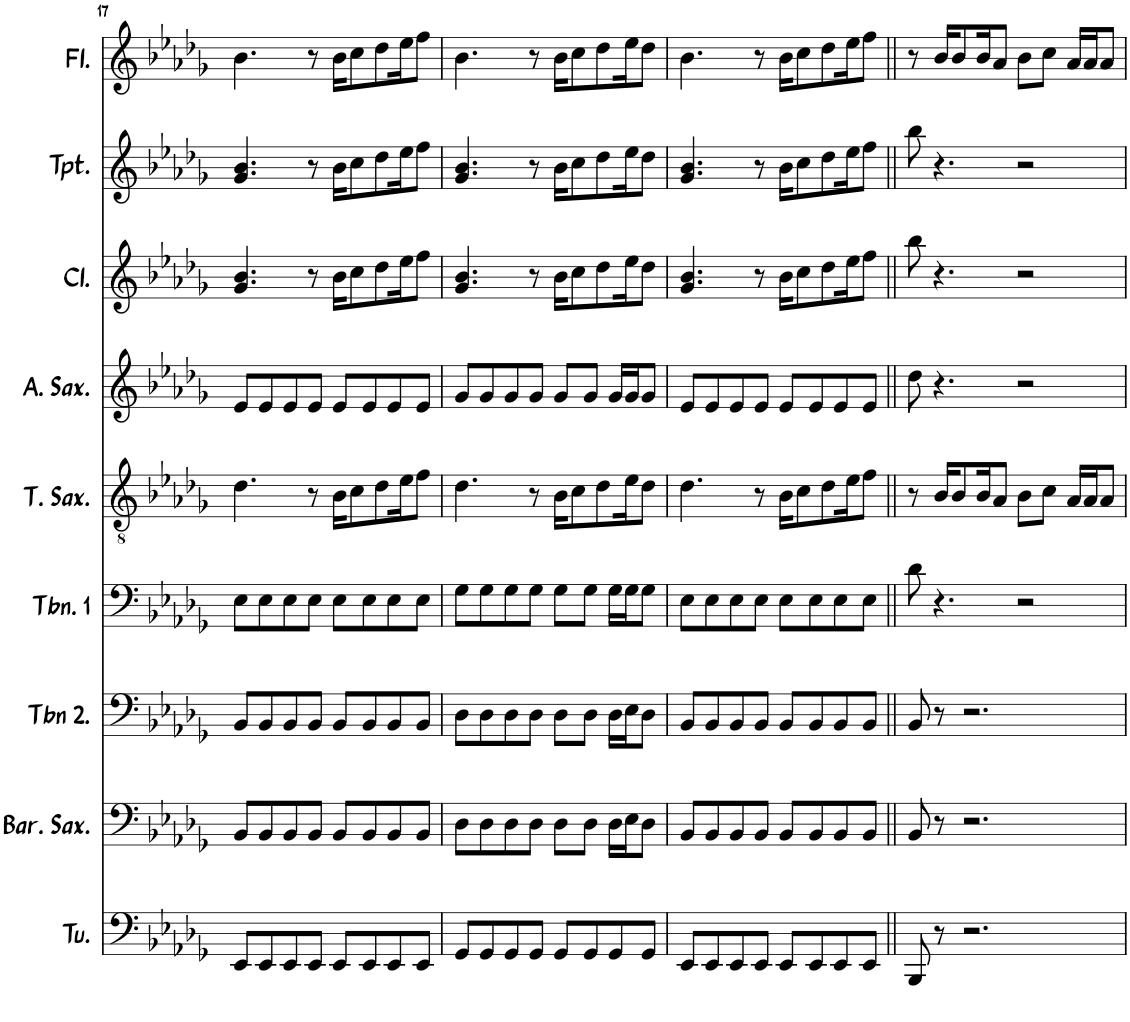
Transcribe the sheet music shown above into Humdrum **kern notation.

**kern	**kern	**kern	**kern	**kern	**kern	**kern	**kern	**kern
*part9	*part8	*part7	*part6	*part5	*part4	*part3	*part2	*part1
*staff9	*staff8	*staff7	*staff6	*staff5	*staff4	*staff3	*staff2	*staff1
*I"Tuba	*I"Baritone Saxophone	*I"Trombone 2	*I"Trombone 1	*I"Tenor Saxophone	*I"Alto Saxophone	*I"Clarinet	*I"Trumpet	*I"Flute
*I'Tu.	*I'Bar. Sax.	*I'Tbn 2.	*I'Tbn. 1	*I'T. Sax.	*I'A. Sax.	*I'Cl.	*I'Tpt.	*I'Fl.
!!LO:PB:g=z
*clefF4	*clefF4	*clefF4	*clefF4	*clefGv2	*clefG2	*clefG2	*clefG2	*clefG2
*	*ITrd12c21	*	*	*ITrd8c14	*ITrd5c9	*ITrd1c2	*ITrd1c2	*
*k[b-e-a-d-g-]	*k[b-e-a-d-g-]	*k[b-e-a-d-g-]	*k[b-e-a-d-g-]	*k[b-e-a-d-g-]	*k[b-e-a-d-g-]	*k[b-e-a-d-g-]	*k[b-e-a-d-g-]	*k[b-e-a-d-g-]
*M4/4	*M4/4	*M4/4	*M4/4	*M4/4	*M4/4	*M4/4	*M4/4	*M4/4
=17	=17	=17	=17	=17	=17	=17	=17	=17
8EE-/L	8BB-/L	8BB-/L	8E-\L	4.d-\	8e-/L	4.g-/ 4.b-/	4.g-/ 4.b-/	4.b-\
8EE-/	8BB-/	8BB-/	8E-\	.	8e-/	.	.	.
8EE-/	8BB-/	8BB-/	8E-\	.	8e-/	.	.	.
8EE-/J	8BB-/J	8BB-/J	8E-\J	8r	8e-/J	8r	8r	8r
8EE-/L	8BB-/L	8BB-/L	8E-\L	16B-\KL	8e-/L	16b-\KL	16b-\KL	16b-\KL
.	.	.	.	8c\	.	8cc\	8cc\	8cc\
8EE-/	8BB-/	8BB-/	8E-\	.	8e-/	.	.	.
.	.	.	.	8d-\	.	8dd-\	8dd-\	8dd-\
8EE-/	8BB-/	8BB-/	8E-\	.	8e-/	.	.	.
.	.	.	.	16e-\K	.	16ee-\K	16ee-\K	16ee-\K
8EE-/J	8BB-/J	8BB-/J	8E-\J	8f\J	8e-/J	8ff\J	8ff\J	8ff\J
=18	=18	=18	=18	=18	=18	=18	=18	=18
8GG-/L	8D-\L	8D-\L	8G-\L	4.d-\	8g-/L	4.g-/ 4.b-/	4.g-/ 4.b-/	4.b-\
8GG-/	8D-\	8D-\	8G-\	.	8g-/	.	.	.
8GG-/	8D-\	8D-\	8G-\	.	8g-/	.	.	.
8GG-/J	8D-\J	8D-\J	8G-\J	8r	8g-/J	8r	8r	8r
8GG-/L	8D-\L	8D-\L	8G-\L	16B-\KL	8g-/L	16b-\KL	16b-\KL	16b-\KL
.	.	.	.	8c\	.	8cc\	8cc\	8cc\
8GG-/	8D-\J	8D-\J	8G-\J	.	8g-/J	.	.	.
.	.	.	.	8d-\	.	8dd-\	8dd-\	8dd-\
8GG-/	16D-\LL	16D-\LL	16G-\LL	.	16g-/LL	.	.	.
.	16E-\J	16E-\J	16G-\J	16e-\K	16g-/J	16ee-\K	16ee-\K	16ee-\K
8GG-/J	8D-\J	8D-\J	8G-\J	8d-\J	8g-/J	8dd-\J	8dd-\J	8dd-\J
=19	=19	=19	=19	=19	=19	=19	=19	=19
8EE-/L	8BB-/L	8BB-/L	8E-\L	4.d-\	8e-/L	4.g-/ 4.b-/	4.g-/ 4.b-/	4.b-\
8EE-/	8BB-/	8BB-/	8E-\	.	8e-/	.	.	.
8EE-/	8BB-/	8BB-/	8E-\	.	8e-/	.	.	.
8EE-/J	8BB-/J	8BB-/J	8E-\J	8r	8e-/J	8r	8r	8r
8EE-/L	8BB-/L	8BB-/L	8E-\L	16B-\KL	8e-/L	16b-\KL	16b-\KL	16b-\KL
.	.	.	.	8c\	.	8cc\	8cc\	8cc\
8EE-/	8BB-/	8BB-/	8E-\	.	8e-/	.	.	.
.	.	.	.	8d-\	.	8dd-\	8dd-\	8dd-\
8EE-/	8BB-/	8BB-/	8E-\	.	8e-/	.	.	.
.	.	.	.	16e-\K	.	16ee-\K	16ee-\K	16ee-\K
8EE-/J	8BB-/J	8BB-/J	8E-\J	8f\J	8e-/J	8ff\J	8ff\J	8ff\J
=20||	=20||	=20||	=20||	=20||	=20||	=20||	=20||	=20||
8BBB-/	8BB-/	8BB-/	8d-\	8r	8dd-\	8bb-\	8bb-\	8r
8r	8r	8r	4.r	16B-/KL	4.r	4.r	4.r	16b-/KL
.	.	.	.	8B-/	.	.	.	8b-/
2.r	2.r	2.r	.	.	.	.	.	.
.	.	.	.	16B-/K	.	.	.	16b-/K
.	.	.	.	8A-/J	.	.	.	8a-/J
.	.	.	2r	8B-\L	2r	2r	2r	8b-\L
.	.	.	.	8c\J	.	.	.	8cc\J
.	.	.	.	16A-/LL	.	.	.	16a-/LL
.	.	.	.	16A-/J	.	.	.	16a-/J
.	.	.	.	8A-/J	.	.	.	8a-/J
=	=	=	=	=	=	=	=	=
*-	*-	*-	*-	*-	*-	*-	*-	*-
